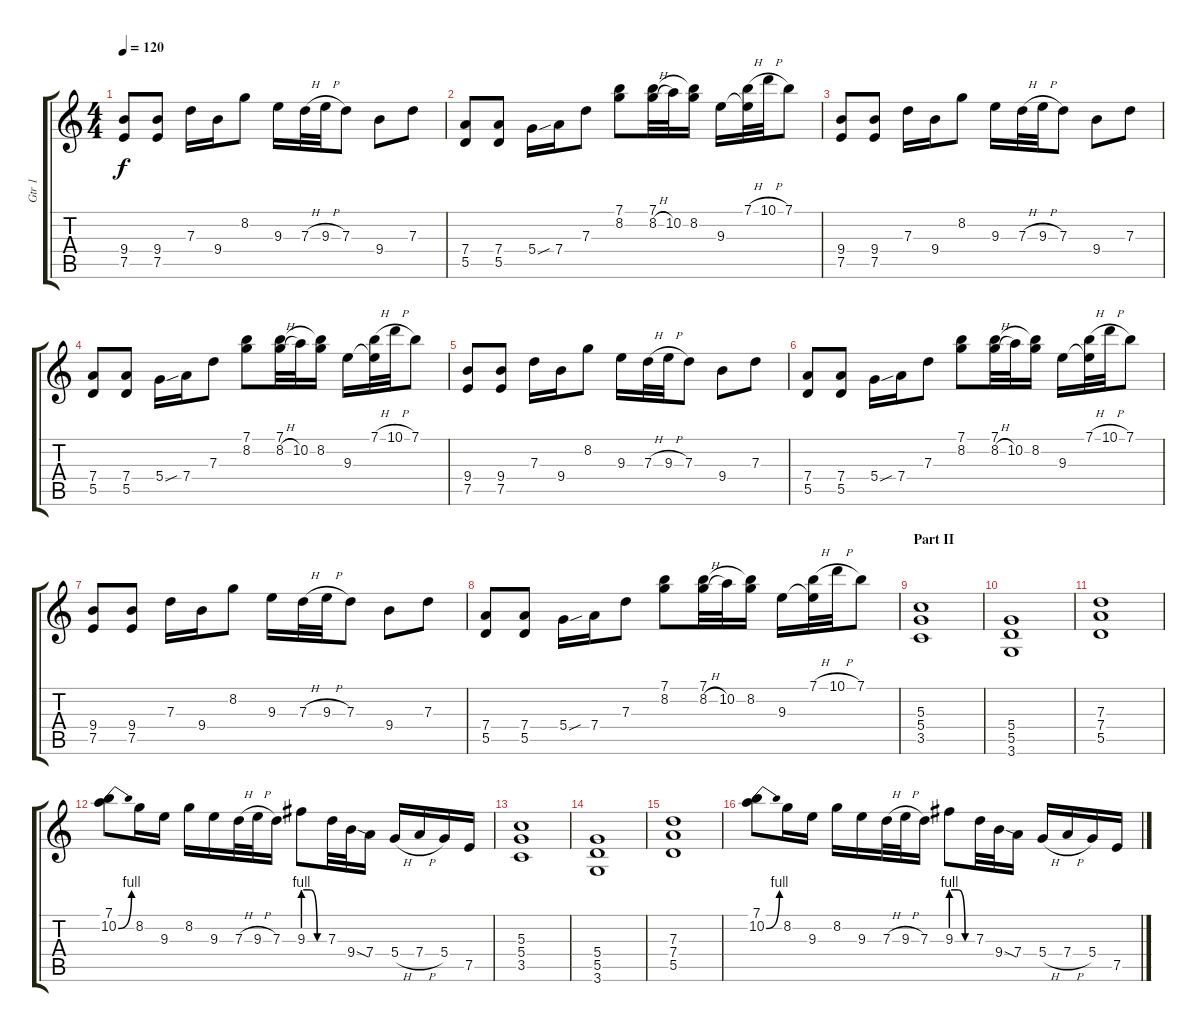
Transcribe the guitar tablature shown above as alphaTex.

\track ("Gtr 1" "Gtr 1") {instrument overdrivenguitar}
\staff {score tabs}
\tuning (E4 B3 G3 D3 A2 E2) {hide}
\ts (4 4)
\tempo 120
\clef g2
\ks c
(9.4 7.5).8{dy f} (9.4 7.5).8 7.3.16 9.4.16 8.2.8 9.3.16 7.3{h}.32 9.3{h}.32 7.3.8 9.4.8 7.3.8 |
(7.4 5.5).8 (7.4 5.5).8 5.4{sou}.16 7.4.16 7.3.8 (7.1 8.2).8 (7.1 8.2{h}).32 10.2.32 (7.1{t} 8.2).16 9.3.16 (7.1{h} 9.3{t}).32 10.1{h}.32 7.1.8 |
(9.4 7.5).8 (9.4 7.5).8 7.3.16 9.4.16 8.2.8 9.3.16 7.3{h}.32 9.3{h}.32 7.3.8 9.4.8 7.3.8 |
(7.4 5.5).8 (7.4 5.5).8 5.4{sou}.16 7.4.16 7.3.8 (7.1 8.2).8 (7.1 8.2{h}).32 10.2.32 (7.1{t} 8.2).16 9.3.16 (7.1{h} 9.3{t}).32 10.1{h}.32 7.1.8 |
(9.4 7.5).8 (9.4 7.5).8 7.3.16 9.4.16 8.2.8 9.3.16 7.3{h}.32 9.3{h}.32 7.3.8 9.4.8 7.3.8 |
(7.4 5.5).8 (7.4 5.5).8 5.4{sou}.16 7.4.16 7.3.8 (7.1 8.2).8 (7.1 8.2{h}).32 10.2.32 (7.1{t} 8.2).16 9.3.16 (7.1{h} 9.3{t}).32 10.1{h}.32 7.1.8 |
(9.4 7.5).8 (9.4 7.5).8 7.3.16 9.4.16 8.2.8 9.3.16 7.3{h}.32 9.3{h}.32 7.3.8 9.4.8 7.3.8 |
(7.4 5.5).8 (7.4 5.5).8 5.4{sou}.16 7.4.16 7.3.8 (7.1 8.2).8 (7.1 8.2{h}).32 10.2.32 (7.1{t} 8.2).16 9.3.16 (7.1{h} 9.3{t}).32 10.1{h}.32 7.1.8 |
\section ("" "Part II")
(5.3 5.4 3.5).1 |
(5.4 5.5 3.6).1 |
(7.3 7.4 5.5).1 |
(7.1 10.2{be (bend 0 0 60 4)}).8 8.2.16 9.3.16 8.2.16 9.3.16 7.3{h}.32 9.3{h}.32 7.3.16 9.3{be (custom 0 4 20 4 40 0 60 0)}.8 7.3.32 9.4{sod}.32 7.4.16 5.4{h}.16 7.4{h}.16 5.4.16 7.5.16 |
(5.3 5.4 3.5).1 |
(5.4 5.5 3.6).1 |
(7.3 7.4 5.5).1 |
(7.1 10.2{be (bend 0 0 60 4)}).8 8.2.16 9.3.16 8.2.16 9.3.16 7.3{h}.32 9.3{h}.32 7.3.16 9.3{be (custom 0 4 20 4 40 0 60 0)}.8 7.3.32 9.4{sod}.32 7.4.16 5.4{h}.16 7.4{h}.16 5.4.16 7.5.16
